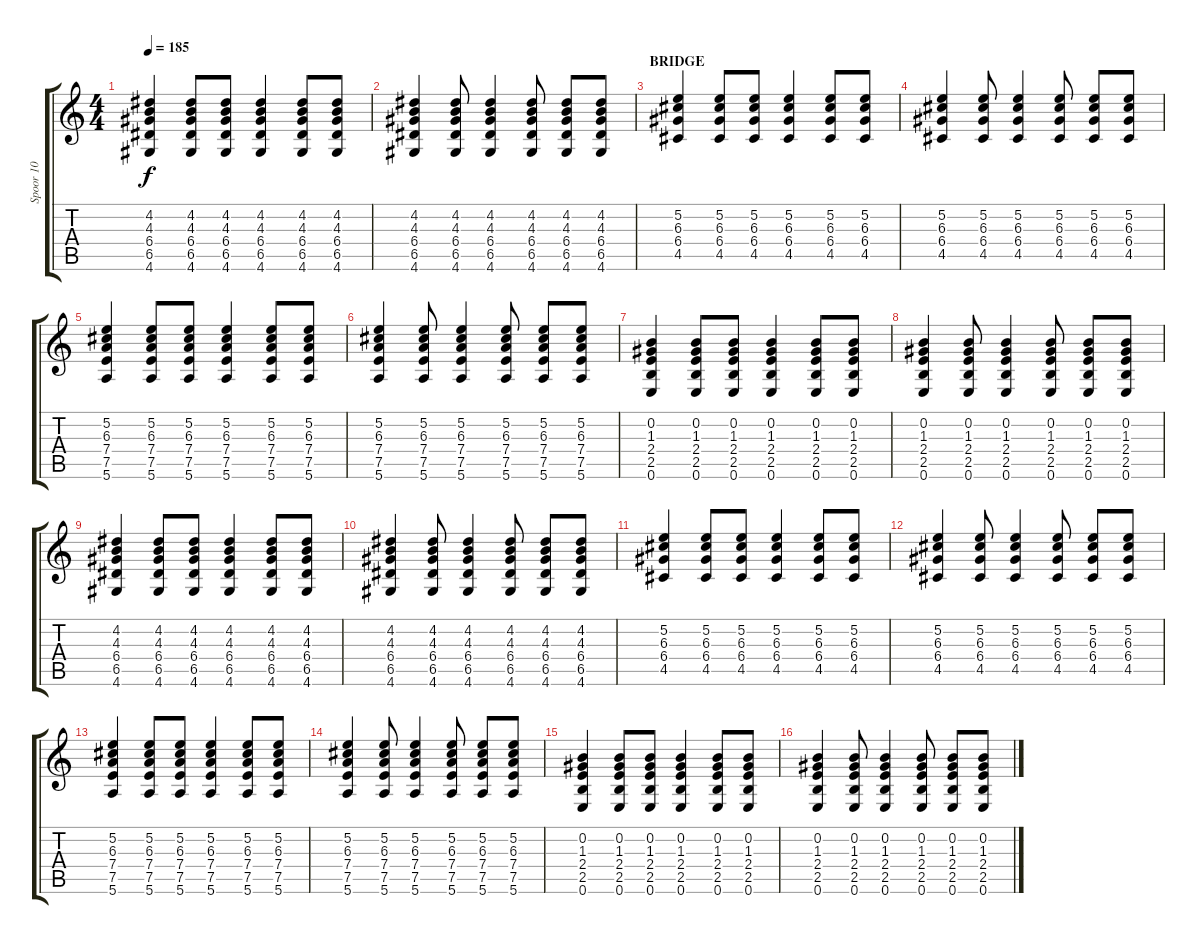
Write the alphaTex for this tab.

\track ("Spoor 10" "Spoor 10") {instrument acousticguitarnylon}
\staff {score tabs}
\tuning (E4 B3 G3 D3 A2 E2) {hide}
\ts (4 4)
\tempo 185
\clef g2
\ks c
(4.2 4.3 6.4 6.5 4.6).4{dy f} (4.2 4.3 6.4 6.5 4.6).8 (4.2 4.3 6.4 6.5 4.6).8 (4.2 4.3 6.4 6.5 4.6).4 (4.2 4.3 6.4 6.5 4.6).8 (4.2 4.3 6.4 6.5 4.6).8 |
(4.2 4.3 6.4 6.5 4.6).4 (4.2 4.3 6.4 6.5 4.6).8 (4.2 4.3 6.4 6.5 4.6).4 (4.2 4.3 6.4 6.5 4.6).8 (4.2 4.3 6.4 6.5 4.6).8 (4.2 4.3 6.4 6.5 4.6).8 |
\section ("" "BRIDGE")
(5.2 6.3 6.4 4.5).4 (5.2 6.3 6.4 4.5).8 (5.2 6.3 6.4 4.5).8 (5.2 6.3 6.4 4.5).4 (5.2 6.3 6.4 4.5).8 (5.2 6.3 6.4 4.5).8 |
(5.2 6.3 6.4 4.5).4 (5.2 6.3 6.4 4.5).8 (5.2 6.3 6.4 4.5).4 (5.2 6.3 6.4 4.5).8 (5.2 6.3 6.4 4.5).8 (5.2 6.3 6.4 4.5).8 |
(5.2 6.3 7.4 7.5 5.6).4 (5.2 6.3 7.4 7.5 5.6).8 (5.2 6.3 7.4 7.5 5.6).8 (5.2 6.3 7.4 7.5 5.6).4 (5.2 6.3 7.4 7.5 5.6).8 (5.2 6.3 7.4 7.5 5.6).8 |
(5.2 6.3 7.4 7.5 5.6).4 (5.2 6.3 7.4 7.5 5.6).8 (5.2 6.3 7.4 7.5 5.6).4 (5.2 6.3 7.4 7.5 5.6).8 (5.2 6.3 7.4 7.5 5.6).8 (5.2 6.3 7.4 7.5 5.6).8 |
(0.2 1.3 2.4 2.5 0.6).4 (0.2 1.3 2.4 2.5 0.6).8 (0.2 1.3 2.4 2.5 0.6).8 (0.2 1.3 2.4 2.5 0.6).4 (0.2 1.3 2.4 2.5 0.6).8 (0.2 1.3 2.4 2.5 0.6).8 |
(0.2 1.3 2.4 2.5 0.6).4 (0.2 1.3 2.4 2.5 0.6).8 (0.2 1.3 2.4 2.5 0.6).4 (0.2 1.3 2.4 2.5 0.6).8 (0.2 1.3 2.4 2.5 0.6).8 (0.2 1.3 2.4 2.5 0.6).8 |
(4.2 4.3 6.4 6.5 4.6).4 (4.2 4.3 6.4 6.5 4.6).8 (4.2 4.3 6.4 6.5 4.6).8 (4.2 4.3 6.4 6.5 4.6).4 (4.2 4.3 6.4 6.5 4.6).8 (4.2 4.3 6.4 6.5 4.6).8 |
(4.2 4.3 6.4 6.5 4.6).4 (4.2 4.3 6.4 6.5 4.6).8 (4.2 4.3 6.4 6.5 4.6).4 (4.2 4.3 6.4 6.5 4.6).8 (4.2 4.3 6.4 6.5 4.6).8 (4.2 4.3 6.4 6.5 4.6).8 |
(5.2 6.3 6.4 4.5).4 (5.2 6.3 6.4 4.5).8 (5.2 6.3 6.4 4.5).8 (5.2 6.3 6.4 4.5).4 (5.2 6.3 6.4 4.5).8 (5.2 6.3 6.4 4.5).8 |
(5.2 6.3 6.4 4.5).4 (5.2 6.3 6.4 4.5).8 (5.2 6.3 6.4 4.5).4 (5.2 6.3 6.4 4.5).8 (5.2 6.3 6.4 4.5).8 (5.2 6.3 6.4 4.5).8 |
(5.2 6.3 7.4 7.5 5.6).4 (5.2 6.3 7.4 7.5 5.6).8 (5.2 6.3 7.4 7.5 5.6).8 (5.2 6.3 7.4 7.5 5.6).4 (5.2 6.3 7.4 7.5 5.6).8 (5.2 6.3 7.4 7.5 5.6).8 |
(5.2 6.3 7.4 7.5 5.6).4 (5.2 6.3 7.4 7.5 5.6).8 (5.2 6.3 7.4 7.5 5.6).4 (5.2 6.3 7.4 7.5 5.6).8 (5.2 6.3 7.4 7.5 5.6).8 (5.2 6.3 7.4 7.5 5.6).8 |
(0.2 1.3 2.4 2.5 0.6).4 (0.2 1.3 2.4 2.5 0.6).8 (0.2 1.3 2.4 2.5 0.6).8 (0.2 1.3 2.4 2.5 0.6).4 (0.2 1.3 2.4 2.5 0.6).8 (0.2 1.3 2.4 2.5 0.6).8 |
(0.2 1.3 2.4 2.5 0.6).4 (0.2 1.3 2.4 2.5 0.6).8 (0.2 1.3 2.4 2.5 0.6).4 (0.2 1.3 2.4 2.5 0.6).8 (0.2 1.3 2.4 2.5 0.6).8 (0.2 1.3 2.4 2.5 0.6).8
